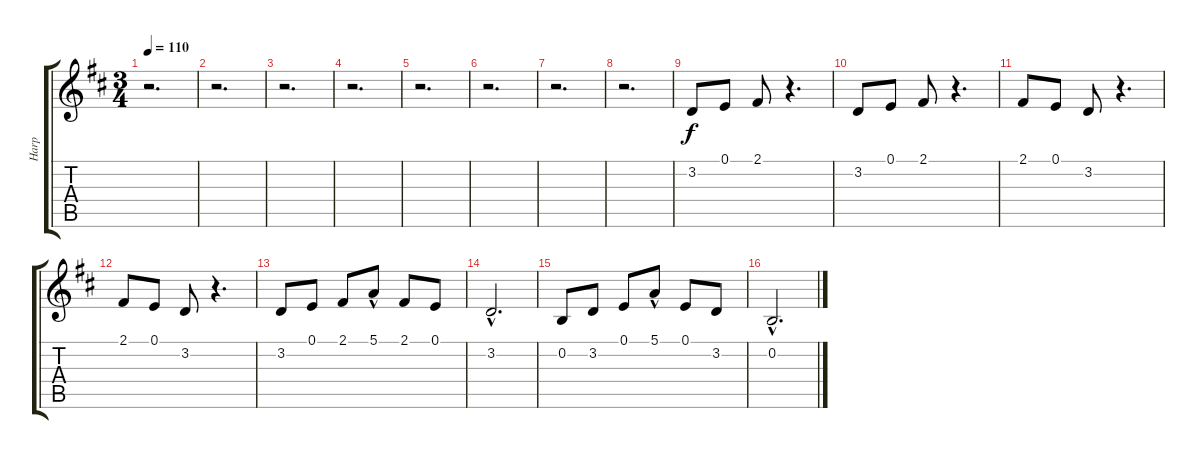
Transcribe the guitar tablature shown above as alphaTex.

\track ("Harp" "Harp") {instrument orchestralharp}
\staff {score tabs}
\tuning (E4 B3 G3 D3 A2 E2) {hide}
\ts (3 4)
\tempo 110
\clef g2
\ks d
r.2{d dy f instrument orchestralharp} |
r.2{d} |
r.2{d} |
r.2{d} |
r.2{d} |
r.2{d} |
r.2{d} |
r.2{d} |
3.2.8{volume 8} 0.1.8{volume 8} 2.1.8{volume 8} r.4{d} |
3.2.8{volume 9} 0.1.8{volume 9} 2.1.8{volume 10} r.4{d} |
2.1.8{volume 10} 0.1.8{volume 10} 3.2.8{volume 11} r.4{d} |
2.1.8{volume 11} 0.1.8 3.2.8 r.4{d} |
3.2.8 0.1.8 2.1.8 5.1{hac}.8 2.1.8 0.1.8 |
3.2{hac}.2{d} |
0.2.8 3.2.8 0.1.8 5.1{hac}.8 0.1.8 3.2.8 |
0.2{hac}.2{d}
